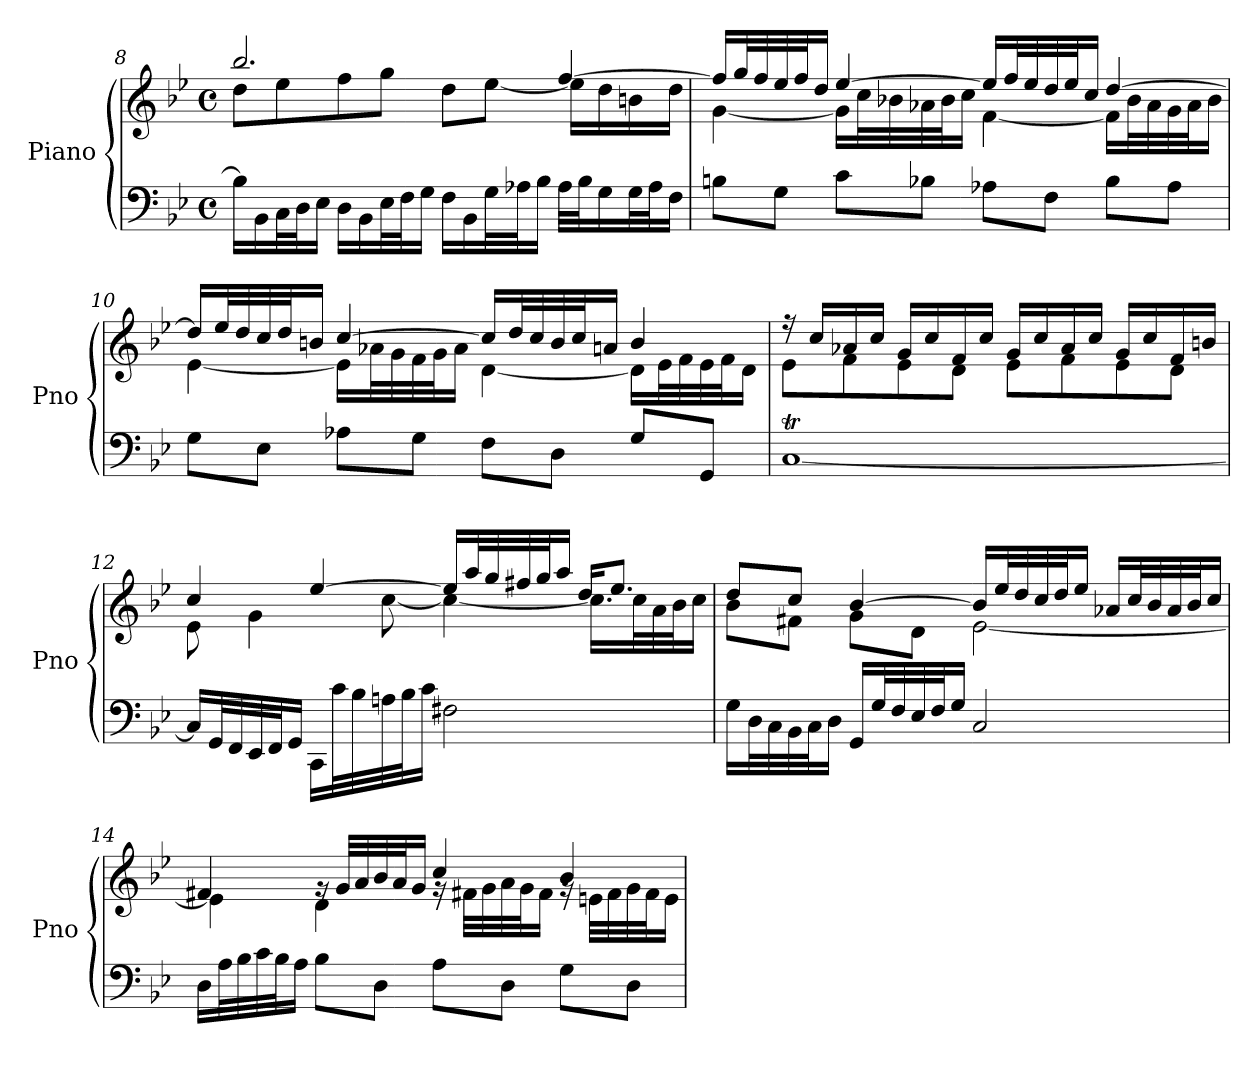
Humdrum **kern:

**kern	**kern
*part1	*part1
*staff2	*staff1
*I"Piano	*
*I'Pno	*
!!LO:LB:g=z
*clefF4	*clefG2
*k[b-e-]	*k[b-e-]
*M4/4	*M4/4
*met(c)	*met(c)
=8	=8
*	*^
16B-\LL]	2.bb-/	8dd\L
16BB-\	.	.
32C\L	.	8ee-\
32D\J	.	.
16E-\JJ	.	.
16D\LL	.	8ff\
16BB-\	.	.
32E-\L	.	8gg\J
32F\J	.	.
16G\JJ	.	.
16F\LL	.	8dd\L
16BB-\	.	.
32G\L	.	[8ee-\J
32A-X\J	.	.
16B-\JJ	.	.
32A-\LLL	[4ff/	16ee-\LL]
32B-\J	.	.
16G\	.	16dd\
32G\L	.	16bn\
32A-\J	.	.
16F\JJ	.	16dd\JJ
=9	=9	=9
8Bn\L	16ff/LL]	[4g\
.	32gg/L	.
.	32ff/	.
8G\J	32ee-/	.
.	32ff/J	.
.	16dd/JJ	.
8c\L	[4ee-/	16g\LL]
.	.	32cc\L
.	.	32b-X\
8B-X\J	.	32a-X\
.	.	32b-\J
.	.	16cc\JJ
8A-X\L	16ee-/LL]	[4f\
.	32ff/L	.
.	32ee-/	.
8F\J	32dd/	.
.	32ee-/J	.
.	16cc/JJ	.
8B-\L	[4dd/	16f\LL]
.	.	32b-\L
.	.	32a-\
8A-\J	.	32g\
.	.	32a-\J
.	.	16b-\JJ
!!LO:PB:g=z	!!
=10	=10	=10
8G\L	16dd/LL]	[4e-\
.	32ee-/L	.
.	32dd/	.
8E-\J	32cc/	.
.	32dd/J	.
.	16bn/JJ	.
8A-X\L	[4cc/	16e-\LL]
.	.	32a-X\L
.	.	32g\
8G\J	.	32f\
.	.	32g\J
.	.	16a-\JJ
8F\L	16cc/LL]	[4d\
.	32dd/L	.
.	32cc/	.
8D\J	32b/	.
.	32cc/J	.
.	16an/JJ	.
8G/L	4b/	16d\LL]
.	.	32e-\L
.	.	32f\
8GG/J	.	32e-\
.	.	32f\J
.	.	16d\JJ
=11	=11	=11
[1CT	16r	8e-\L
.	16cc/LL	.
.	16a-X/	8f\
.	16cc/JJ	.
.	16g/LL	8e-\
.	16cc/	.
.	16f/	8d\J
.	16cc/JJ	.
.	16g/LL	8e-\L
.	16cc/	.
.	16a-/	8f\
.	16cc/JJ	.
.	16g/LL	8e-\
.	16cc/	.
.	16f/	8d\J
.	16bn/JJ	.
!!LO:LB:g=z	!!
=12	=12	=12
16C/LL]	4cc/	8e-\
32GG/L	.	.
32FF/	.	.
32EE-/	.	4g\
32FF/J	.	.
16GG/JJ	.	.
16CC\LL	[4ee-/	.
32c\L	.	.
32B-\	.	.
32An\	.	[8cc\
32B-\J	.	.
16c\JJ	.	.
2F#X\	16ee-/LL]	4cc\_
.	32aa/L	.
.	32gg/	.
.	32ff#X/	.
.	32gg/J	.
.	16aa/JJ	.
.	16dd/KL	16.cc\LL]
.	8.ee-/J	.
.	.	32cc\L
.	.	32a\
.	.	32b-\J
.	.	16cc\JJ
=13	=13	=13
16G\LL	8dd/L	8b-\L
32D\L	.	.
32C\	.	.
32BB-\	8cc/J	8f#X\J
32C\J	.	.
16D\JJ	.	.
16GG/LL	[4b-/	8g\L
32G/L	.	.
32F/	.	.
32E-/	.	8d\J
32F/J	.	.
16G/JJ	.	.
2C/	16b-/LL]	[2e-\
.	32ee-/L	.
.	32dd/	.
.	32cc/	.
.	32dd/J	.
.	16ee-/JJ	.
.	16a-X/LL	.
.	32cc/L	.
.	32b-/	.
.	32a-/	.
.	32b-/J	.
.	16cc/JJ	.
!!LO:LB:g=z	!!
=14	=14	=14
16D\LL	4f#X/	4e-\]
32A\L	.	.
32B-\	.	.
32c\	.	.
32B-\J	.	.
16A\JJ	.	.
8B-\L	16rg	4d\
.	32g/LLL	.
.	32a/	.
8D\J	32b-/	.
.	32a/J	.
.	16g/JJ	.
8A\L	4cc/	16rg
.	.	32f#X\LLL
.	.	32g\
8D\J	.	32a\
.	.	32g\J
.	.	16f#\JJ
8G\L	4b-/	16rg
.	.	32en\LLL
.	.	32f#\
8D\J	.	32g\
.	.	32f#\J
.	.	16e\JJ
*	*v	*v
=	=
*-	*-
